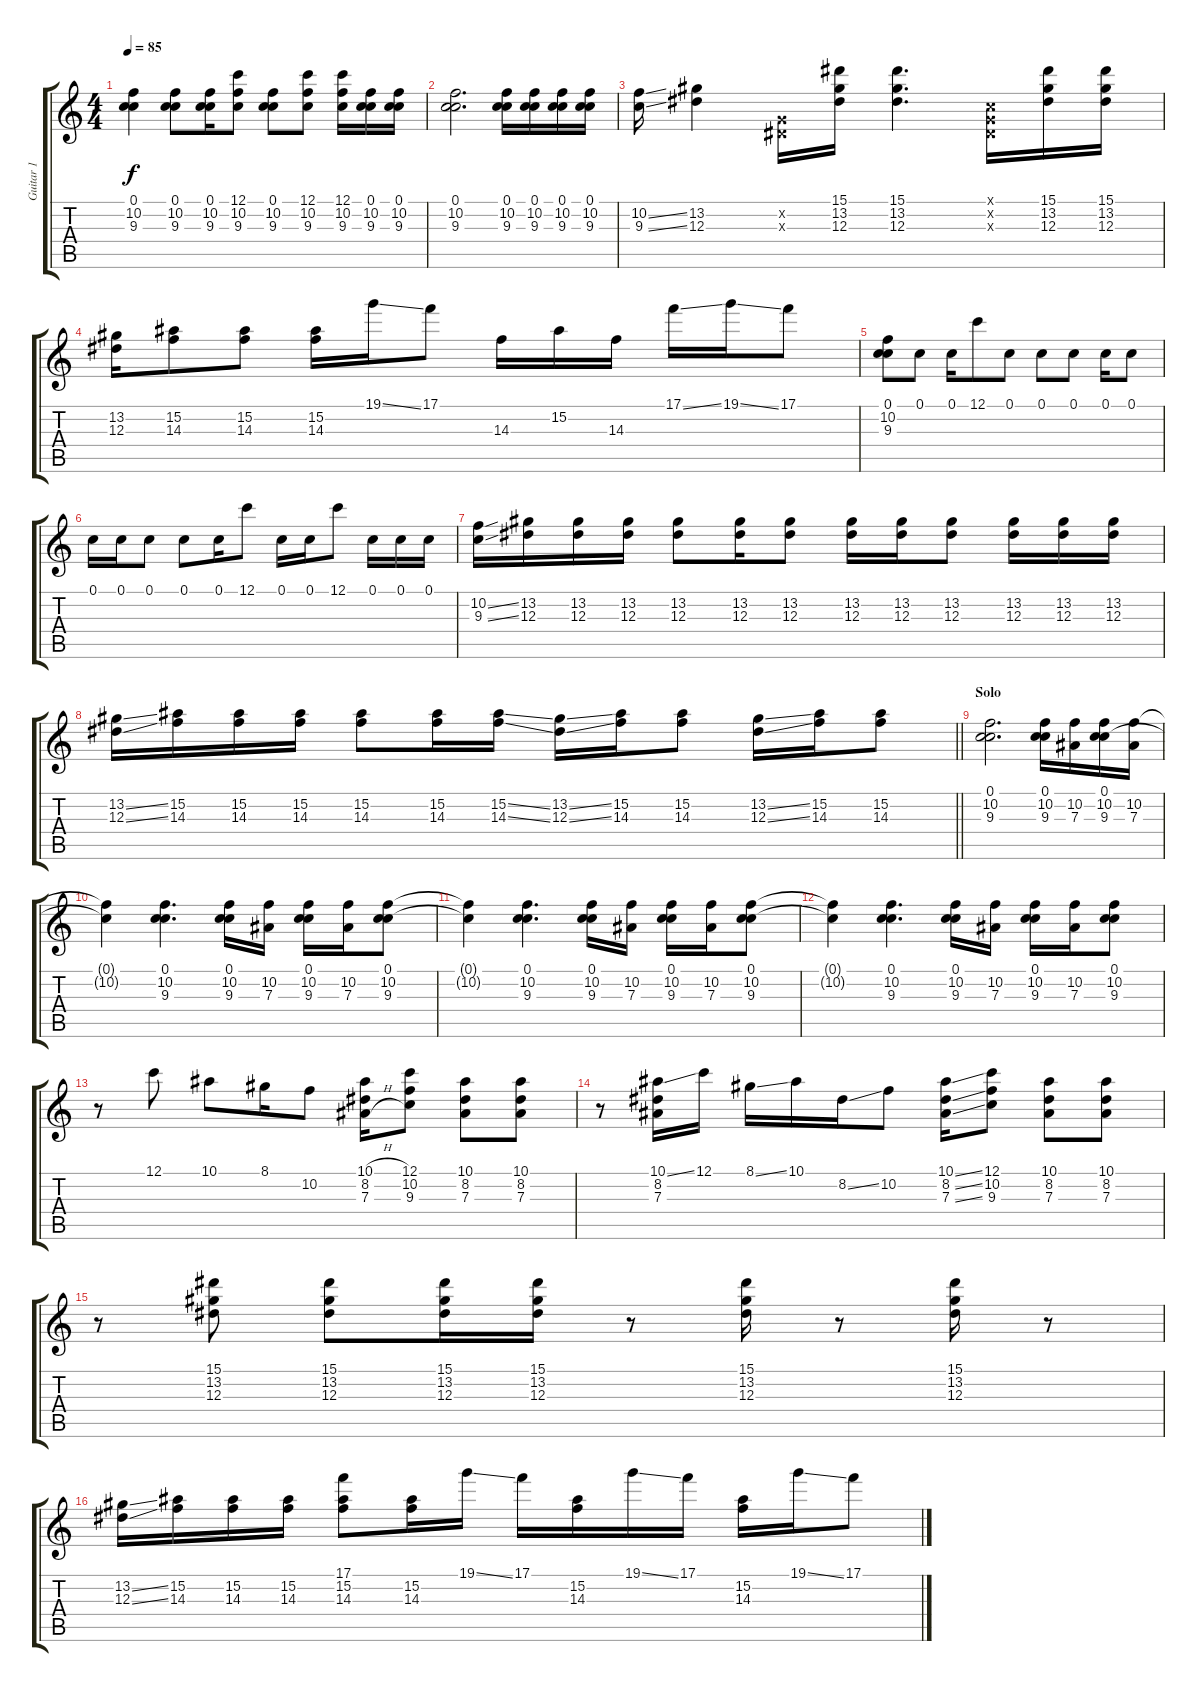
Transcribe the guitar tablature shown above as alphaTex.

\track ("Guitar 1" "Guitar 1") {instrument overdrivenguitar}
\staff {score tabs}
\tuning (C4 G3 Eb3 Bb2 F2 C2) {hide}
\ts (4 4)
\tempo 85
\clef g2
\ks c
(0.1 10.2 9.3).4{dy f} (0.1 10.2 9.3).8 (0.1 10.2 9.3).16 (12.1 10.2 9.3).8 (0.1 10.2 9.3).8 (12.1 10.2 9.3).8 (12.1 10.2 9.3).16 (0.1 10.2 9.3).16 (0.1 10.2 9.3).16 |
(0.1 10.2 9.3).2{d} (0.1 10.2 9.3).16 (0.1 10.2 9.3).16 (0.1 10.2 9.3).16 (0.1 10.2 9.3).16 |
(10.2{ss} 9.3{ss}).16 (13.2 12.3).4 (0.2{x} 0.3{x}).16 (15.1 13.2 12.3).16 (15.1 13.2 12.3).4{d} (0.1{x} 0.2{x} 0.3{x}).16 (15.1 13.2 12.3).16 (15.1 13.2 12.3).16 |
(13.2 12.3).16 (15.2 14.3).8 (15.2 14.3).8 (15.2 14.3).16 19.1{ss}.16 17.1.8 14.3.16 15.2.16 14.3.16 17.1{ss}.16 19.1{ss}.16 17.1.8 |
(0.1 10.2 9.3).8 0.1.8 0.1.16 12.1.8 0.1.8 0.1.8 0.1.8 0.1.16 0.1.8 |
0.1.16 0.1.16 0.1.8 0.1.8 0.1.16 12.1.8 0.1.16 0.1.16 12.1.8 0.1.16 0.1.16 0.1.16 |
(10.2{ss} 9.3{ss}).16 (13.2 12.3).16 (13.2 12.3).16 (13.2 12.3).16 (13.2 12.3).8 (13.2 12.3).16 (13.2 12.3).8 (13.2 12.3).16 (13.2 12.3).16 (13.2 12.3).8 (13.2 12.3).16 (13.2 12.3).16 (13.2 12.3).16 |
\barLineRight lightlight
(13.2{ss} 12.3{ss}).16 (15.2 14.3).16 (15.2 14.3).16 (15.2 14.3).16 (15.2 14.3).8 (15.2 14.3).16 (15.2{ss} 14.3{ss}).16 (13.2{ss} 12.3{ss}).16 (15.2 14.3).16 (15.2 14.3).8 (13.2{ss} 12.3{ss}).16 (15.2 14.3).16 (15.2 14.3).8 |
\section ("" "Solo")
(0.1 10.2 9.3).2{d} (0.1 10.2 9.3).16 (10.2 7.3).16 (0.1 10.2 9.3).16 (10.2 7.3).16 |
(0.1{t} 10.2{t}).4 (0.1 10.2 9.3).4{d} (0.1 10.2 9.3).16 (10.2 7.3).16 (0.1 10.2 9.3).16 (10.2 7.3).16 (0.1 10.2 9.3).8 |
(0.1{t} 10.2{t}).4 (0.1 10.2 9.3).4{d} (0.1 10.2 9.3).16 (10.2 7.3).16 (0.1 10.2 9.3).16 (10.2 7.3).16 (0.1 10.2 9.3).8 |
(0.1{t} 10.2{t}).4 (0.1 10.2 9.3).4{d} (0.1 10.2 9.3).16 (10.2 7.3).16 (0.1 10.2 9.3).16 (10.2 7.3).16 (0.1 10.2 9.3).8 |
r.8 12.1.8 10.1.8 8.1.16 10.2.8 (10.1{h} 8.2{h} 7.3{h}).16 (12.1 10.2 9.3).8 (10.1 8.2 7.3).8 (10.1 8.2 7.3).8 |
r.8 (10.1{ss} 8.2 7.3).16 12.1.16 8.1{ss}.16 10.1.16 8.2{ss}.16 10.2.8 (10.1{ss} 8.2{ss} 7.3{ss}).16 (12.1 10.2 9.3).8 (10.1 8.2 7.3).8 (10.1 8.2 7.3).8 |
r.8 (15.1 13.2 12.3).8 (15.1 13.2 12.3).8 (15.1 13.2 12.3).16 (15.1 13.2 12.3).16 r.8 (15.1 13.2 12.3).16 r.8 (15.1 13.2 12.3).16 r.8 |
(13.2{ss} 12.3{ss}).16 (15.2 14.3).16 (15.2 14.3).16 (15.2 14.3).16 (17.1 15.2 14.3).8 (15.2 14.3).16 19.1{ss}.16 17.1.16 (15.2 14.3).16 19.1{ss}.16 17.1.16 (15.2 14.3).16 19.1{ss}.16 17.1.8
